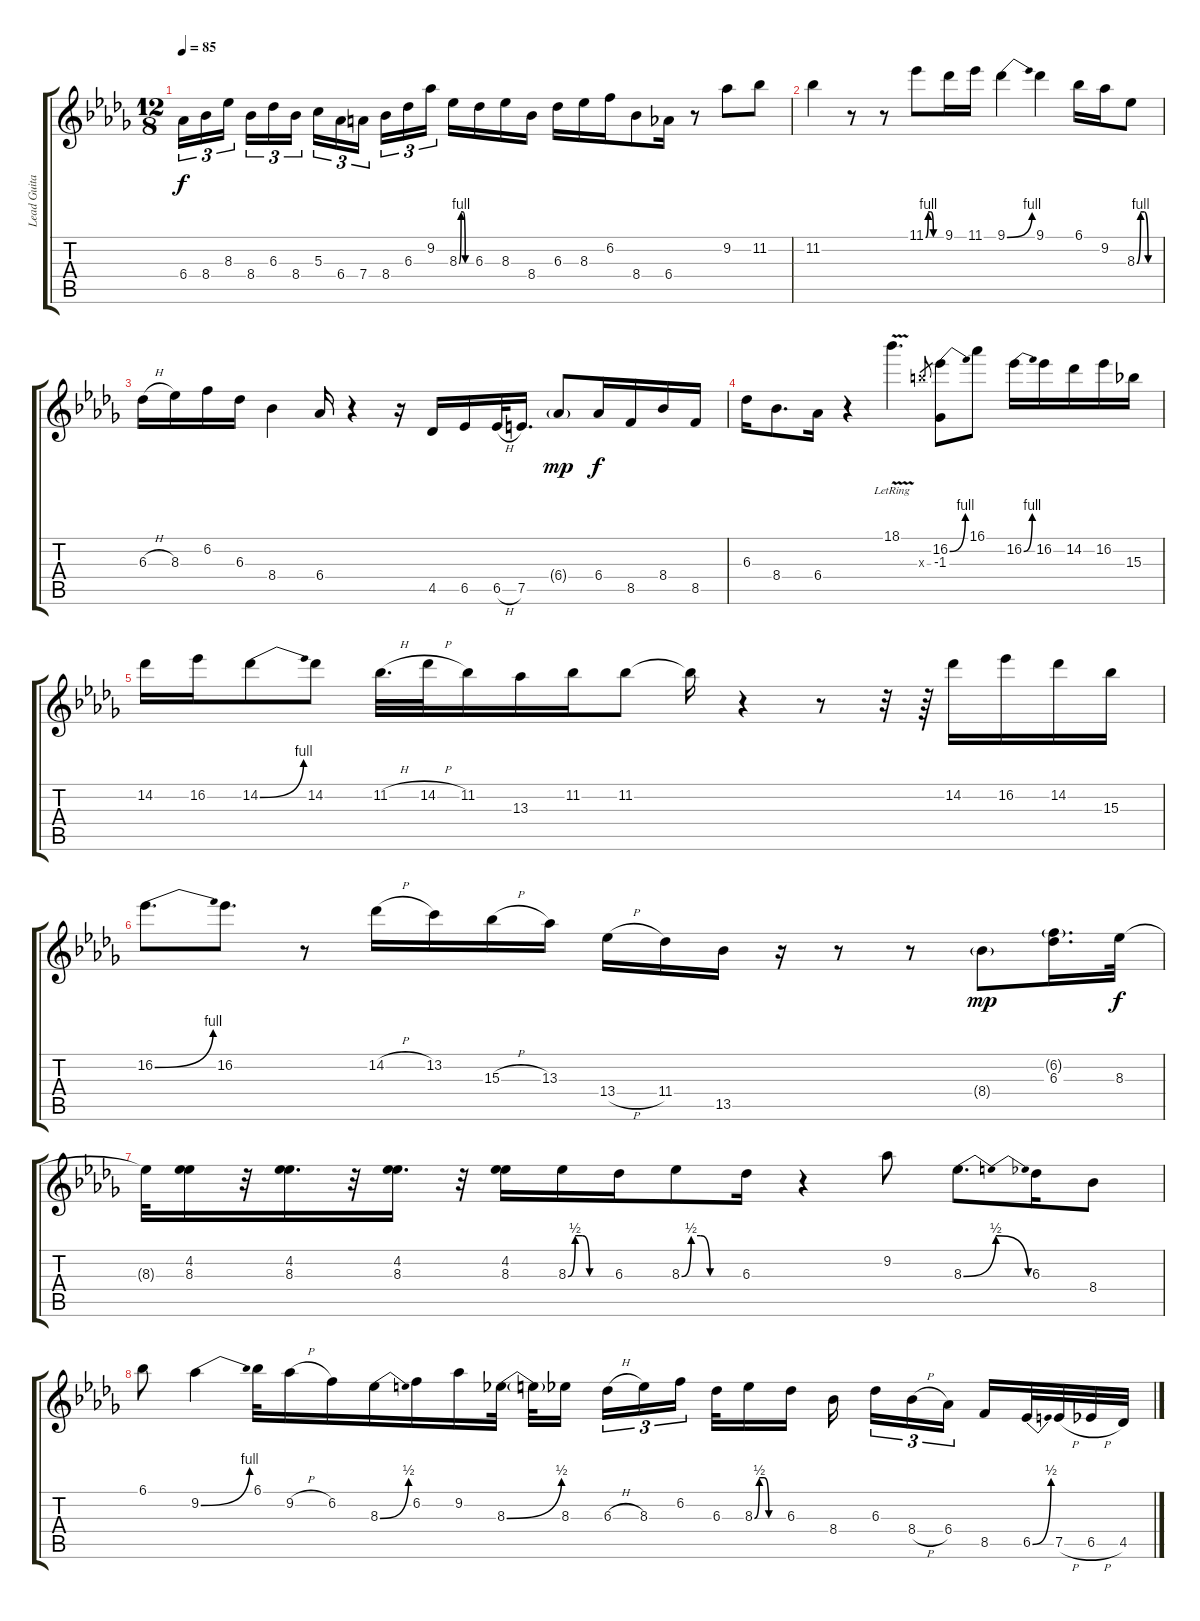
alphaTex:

\track ("Lead Guitar" "Lead Guita") {instrument overdrivenguitar}
\staff {score tabs}
\tuning (E4 B3 G3 D3 A2 E2) {hide}
\ts (12 8)
\tempo 85
\clef g2
\ks bbminor
6.4.16{tu (3 2) dy f} 8.4.16{tu (3 2)} 8.3.16{tu (3 2) beam splitsecondary} 8.4.16{tu (3 2)} 6.3.16{tu (3 2)} 8.4.16{tu (3 2) beam splitsecondary} 5.3.16{tu (3 2)} 6.4.16{tu (3 2)} 7.4.16{tu (3 2)} 8.4.16{tu (3 2)} 6.3.16{tu (3 2)} 9.2.16{tu (3 2) beam splitsecondary} 8.3{be (custom 0 0 10 4 20 4 30 0 60 0)}.16 6.3.16 8.3.16 8.4.16 6.3.16 8.3.16 6.2.16 8.4.8 6.4.16 r.8 9.2.8 11.2.8 |
11.2.4 r.8 r.8 11.1{be (custom 0 0 10 4 20 4 30 0 60 0)}.8 9.1.16 11.1.16 9.1{be (bend 0 0 60 4)}.4 9.1.4 6.1.16 9.2.16 8.3{be (custom 0 0 10 4 20 4 30 0 60 0)}.8 |
6.3{h}.16 8.3.16 6.2.16 6.3.16 8.4.4 6.4.16 r.4 r.16 4.5.16 6.5.16 6.5{h}.32 7.5.16{d} 6.4{g}.8{dy mp} 6.4.16{dy f} 8.5.16 8.4.16 8.5.16 |
6.3.16 8.4.8{d} 6.4.16 r.4 18.1{v lr}.4{d} 16.3{x}.8{gr} (16.2{be (bend 0 0 60 4)} -1.3).8 16.1.8 16.2{be (bend 0 0 60 4)}.16 16.2.16 14.2.16 16.2.16 15.3.16 |
14.2.16 16.2.16 14.2{be (bend 0 0 60 4)}.8 14.2.8 11.2{h}.32{d} 14.2{h}.32 11.2.16 13.3.16 11.2.16 11.2.8 11.2{t}.16 r.4 r.8 r.32 r.64 14.2.16 16.2.16 14.2.16 15.3.16 |
16.2{be (bend 0 0 60 4)}.8{d} 16.2.8{d} r.8 14.2{h}.16 13.2.16 15.3{h}.16 13.3.16 13.4{h}.16 11.4.16 13.5.16 r.16 r.8 r.8 8.4{g}.8{dy mp} (6.2{g} 6.3).16{d} 8.3.32{dy f} |
8.3{t}.32 (4.2 8.3).16 r.32 (4.2 8.3).16{d} r.32 (4.2 8.3).16{d} r.32 (4.2 8.3).16 8.3{be (custom 0 0 10 2 20 2 30 0 60 0)}.16 6.3.16 8.3{be (custom 0 0 10 2 20 2 30 0 60 0)}.8 6.3.16 r.4 9.2.8 8.3{be (bendrelease 0 0 25 2 34 2 60 0)}.8{d} 6.3.16 8.4.8 |
6.1.8 9.2{be (bend 0 0 60 4)}.4 6.1.32 9.2{h}.16 6.2.16 8.3{be (bend 0 0 60 2)}.16 6.2.16 9.2.16 8.3{be (bend 0 0 60 2)}.32 8.3{t}.32 8.3.16{beam splitsecondary} 6.3{h}.16{tu (3 2)} 8.3.16{tu (3 2)} 6.2.16{tu (3 2) beam splitsecondary} 6.3.32 8.3{be (custom 0 0 10 2 20 2 30 0 60 0)}.16 6.3.16 8.4.16{beam splitsecondary} 6.3.16{tu (3 2)} 8.4{h}.16{tu (3 2)} 6.4.16{tu (3 2) beam splitsecondary} 8.5.16 6.5{be (bend 0 0 60 2)}.32 7.5{h}.32 6.5{h}.32 4.5.32
